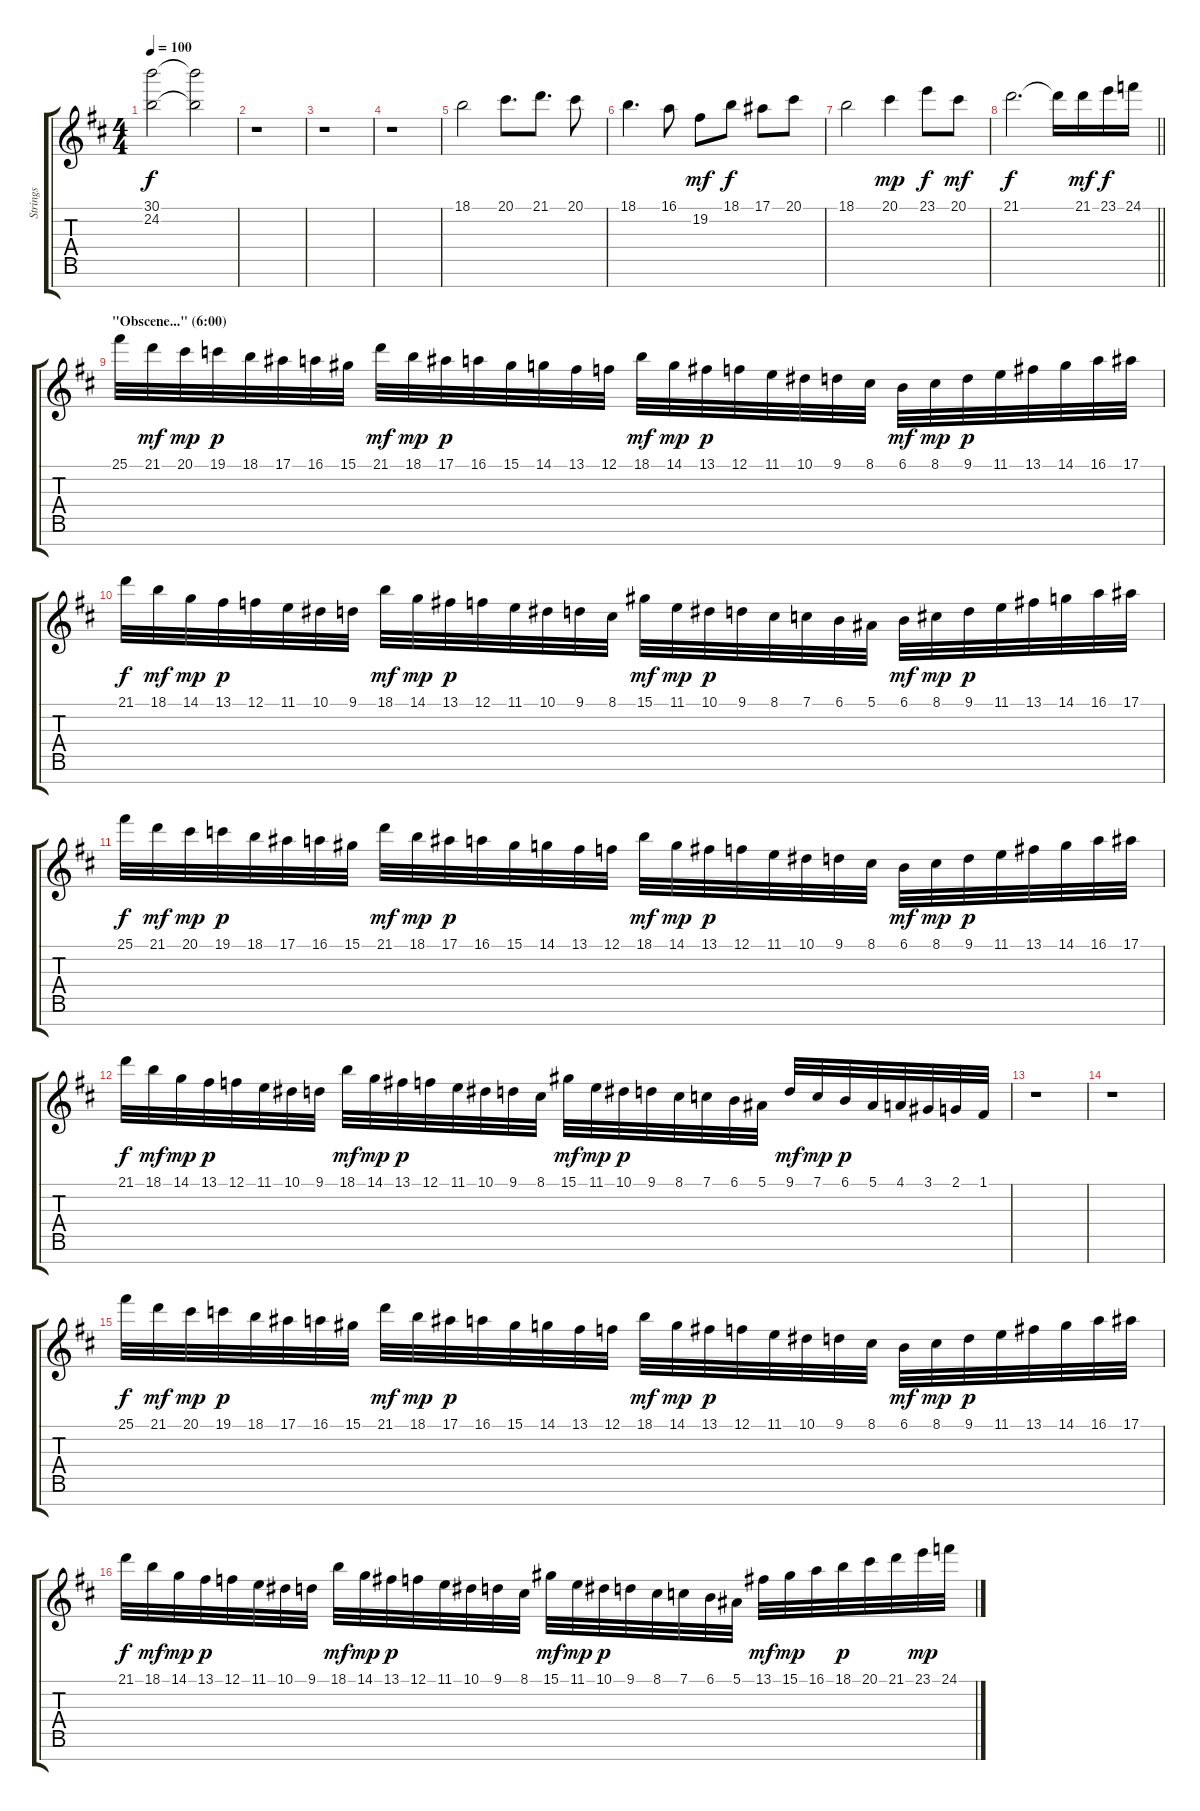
\track ("Strings" "Strings") {instrument stringensemble2}
\staff {score tabs}
\tuning (F4 B3 G3 D3 A2 E2 B1) {hide}
\ts (4 4)
\tempo 100
\clef g2
\ks bminor
(30.1 24.2).2{dy f} (30.1{t} 24.2{t}).2{volume 0} |
r.1 |
r.1 |
r.1 |
18.1.2{volume 10} 20.1.8{d} 21.1.8{d} 20.1.8 |
18.1.4{d} 16.1.8 19.2.8{dy mf} 18.1.8{dy f} 17.1.8 20.1.8 |
18.1.2 20.1.4{dy mp} 23.1.8{dy f} 20.1.8{dy mf} |
\barLineRight lightlight
21.1.2{d dy f} 21.1{t}.16 21.1.16{dy mf} 23.1.16{dy f} 24.1.16 |
\section ("" "\"Obscene...\" (6:00)")
25.1.32{volume 13} 21.1.32{dy mf} 20.1.32{dy mp} 19.1.32{dy p} 18.1.32 17.1.32 16.1.32 15.1.32 21.1.32{dy mf} 18.1.32{dy mp} 17.1.32{dy p} 16.1.32 15.1.32 14.1.32 13.1.32 12.1.32 18.1.32{dy mf} 14.1.32{dy mp} 13.1.32{dy p} 12.1.32 11.1.32 10.1.32 9.1.32 8.1.32 6.1.32{dy mf} 8.1.32{dy mp} 9.1.32{dy p} 11.1.32 13.1.32 14.1.32 16.1.32 17.1.32 |
21.1.32{dy f} 18.1.32{dy mf} 14.1.32{dy mp} 13.1.32{dy p} 12.1.32 11.1.32 10.1.32 9.1.32 18.1.32{dy mf} 14.1.32{dy mp} 13.1.32{dy p} 12.1.32 11.1.32 10.1.32 9.1.32 8.1.32 15.1.32{dy mf} 11.1.32{dy mp} 10.1.32{dy p} 9.1.32 8.1.32 7.1.32 6.1.32 5.1.32 6.1.32{dy mf} 8.1.32{dy mp} 9.1.32{dy p} 11.1.32 13.1.32 14.1.32 16.1.32 17.1.32 |
25.1.32{dy f} 21.1.32{dy mf} 20.1.32{dy mp} 19.1.32{dy p} 18.1.32 17.1.32 16.1.32 15.1.32 21.1.32{dy mf} 18.1.32{dy mp} 17.1.32{dy p} 16.1.32 15.1.32 14.1.32 13.1.32 12.1.32 18.1.32{dy mf} 14.1.32{dy mp} 13.1.32{dy p} 12.1.32 11.1.32 10.1.32 9.1.32 8.1.32 6.1.32{dy mf} 8.1.32{dy mp} 9.1.32{dy p} 11.1.32 13.1.32 14.1.32 16.1.32 17.1.32 |
21.1.32{dy f} 18.1.32{dy mf} 14.1.32{dy mp} 13.1.32{dy p} 12.1.32 11.1.32 10.1.32 9.1.32 18.1.32{dy mf} 14.1.32{dy mp} 13.1.32{dy p} 12.1.32 11.1.32 10.1.32 9.1.32 8.1.32 15.1.32{dy mf} 11.1.32{dy mp} 10.1.32{dy p} 9.1.32 8.1.32 7.1.32 6.1.32 5.1.32 9.1.32{dy mf} 7.1.32{dy mp} 6.1.32{dy p} 5.1.32 4.1.32 3.1.32 2.1.32 1.1.32 |
r.1 |
r.1 |
25.1.32{dy f} 21.1.32{dy mf} 20.1.32{dy mp} 19.1.32{dy p} 18.1.32 17.1.32 16.1.32 15.1.32 21.1.32{dy mf} 18.1.32{dy mp} 17.1.32{dy p} 16.1.32 15.1.32 14.1.32 13.1.32 12.1.32 18.1.32{dy mf} 14.1.32{dy mp} 13.1.32{dy p} 12.1.32 11.1.32 10.1.32 9.1.32 8.1.32 6.1.32{dy mf} 8.1.32{dy mp} 9.1.32{dy p} 11.1.32 13.1.32 14.1.32 16.1.32 17.1.32 |
21.1.32{dy f} 18.1.32{dy mf} 14.1.32{dy mp} 13.1.32{dy p} 12.1.32 11.1.32 10.1.32 9.1.32 18.1.32{dy mf} 14.1.32{dy mp} 13.1.32{dy p} 12.1.32 11.1.32 10.1.32 9.1.32 8.1.32 15.1.32{dy mf} 11.1.32{dy mp} 10.1.32{dy p} 9.1.32 8.1.32 7.1.32 6.1.32 5.1.32 13.1.32{dy mf} 15.1.32{dy mp} 16.1.32 18.1.32{dy p} 20.1.32 21.1.32 23.1.32{dy mp} 24.1.32
